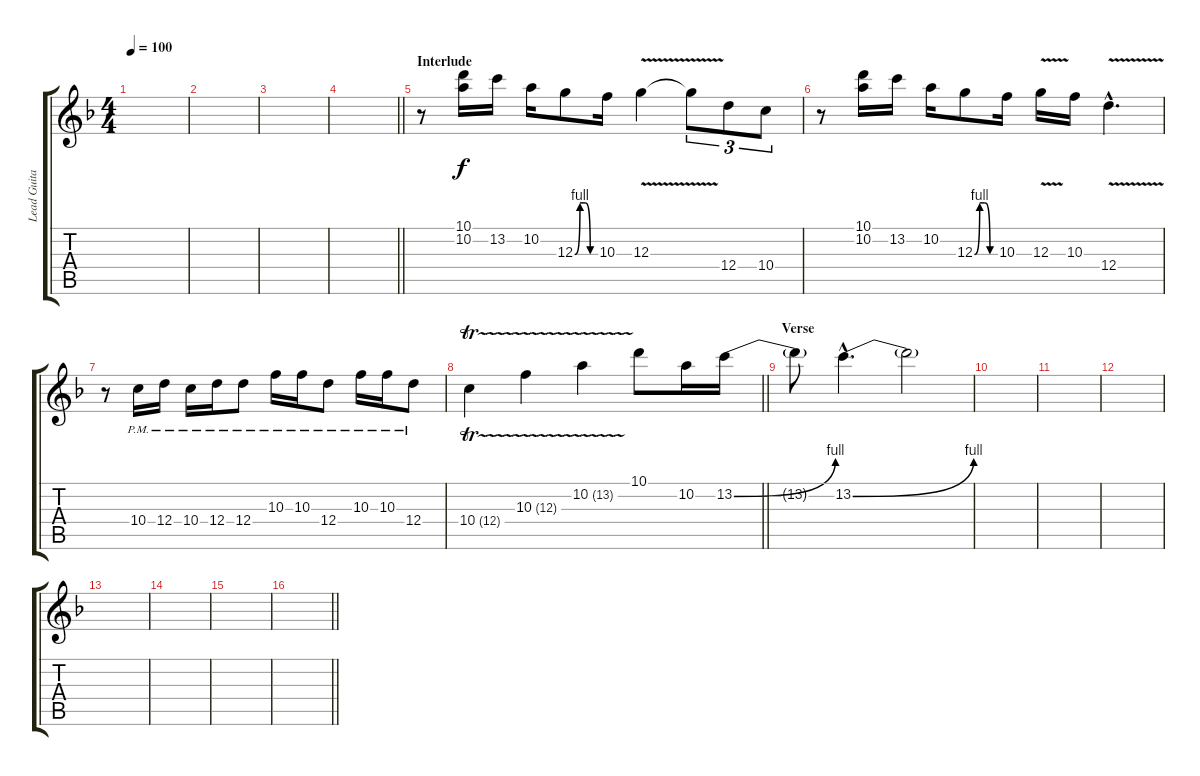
\track ("Lead Guitar" "Lead Guita") {instrument distortionguitar}
\staff {score tabs}
\tuning (E4 B3 G3 D3 A2 E2) {hide}
\ts (4 4)
\tempo 100
\clef g2
\ks f
|
|
|
\barLineRight lightlight
|
\section ("" "Interlude")
r.8 (10.1 10.2).16 13.2.16 10.2.16 12.3{be (custom 0 0 15 4 30 4 45 0 60 0)}.8 10.3.16 12.3{v}.4 12.3{t}.8{tu (3 2)} 12.4.8{tu (3 2)} 10.4.8{tu (3 2)} |
r.8 (10.1 10.2).16 13.2.16 10.2.16 12.3{be (custom 0 0 15 4 30 4 45 0 60 0)}.8 10.3.16 12.3{v}.16 10.3.16 12.4{v hac}.4{d} |
r.8 10.4{pm}.16 12.4{pm}.16 10.4{pm}.16 12.4{pm}.16 12.4{pm}.8 10.3{pm}.16 10.3{pm}.16 12.4{pm}.8 10.3{pm}.16 10.3{pm}.16 12.4{pm}.8 |
\barLineRight lightlight
10.4{tr (12 64)}.4 10.3{tr (12 64)}.4 10.2{tr (13 64)}.4 10.1.8 10.2.16 13.2{be (bend 0 0 60 4)}.16 |
\section ("" "Verse")
13.2{t}.8 13.2{be (bend 0 0 60 4) hac}.4{d} 13.2{t}.2 |
|
|
|
|
|
|
\barLineRight lightlight
